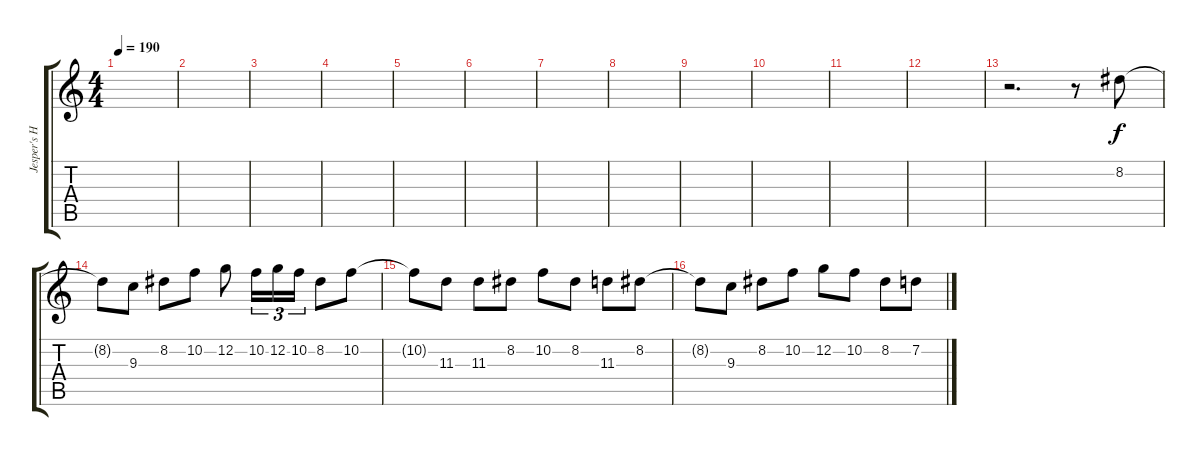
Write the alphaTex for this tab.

\track ("Jesper's Harmonizer" "Jesper's H") {instrument distortionguitar}
\staff {score tabs}
\tuning (C4 G3 Eb3 Bb2 F2 C2) {hide}
\ts (4 4)
\tempo 190
\clef g2
\ks c
|
|
|
|
|
|
|
|
|
|
|
|
r.2{d balance 8} r.8 8.2.8 |
8.2{t}.8 9.3.8 8.2.8 10.2.8 12.2.8 10.2.16{tu (3 2)} 12.2.16{tu (3 2)} 10.2.16{tu (3 2)} 8.2.8 10.2.8 |
10.2{t}.8 11.3.8 11.3.8 8.2.8 10.2.8 8.2.8 11.3.8 8.2.8 |
8.2{t}.8 9.3.8 8.2.8 10.2.8 12.2.8 10.2.8 8.2.8 7.2.8
